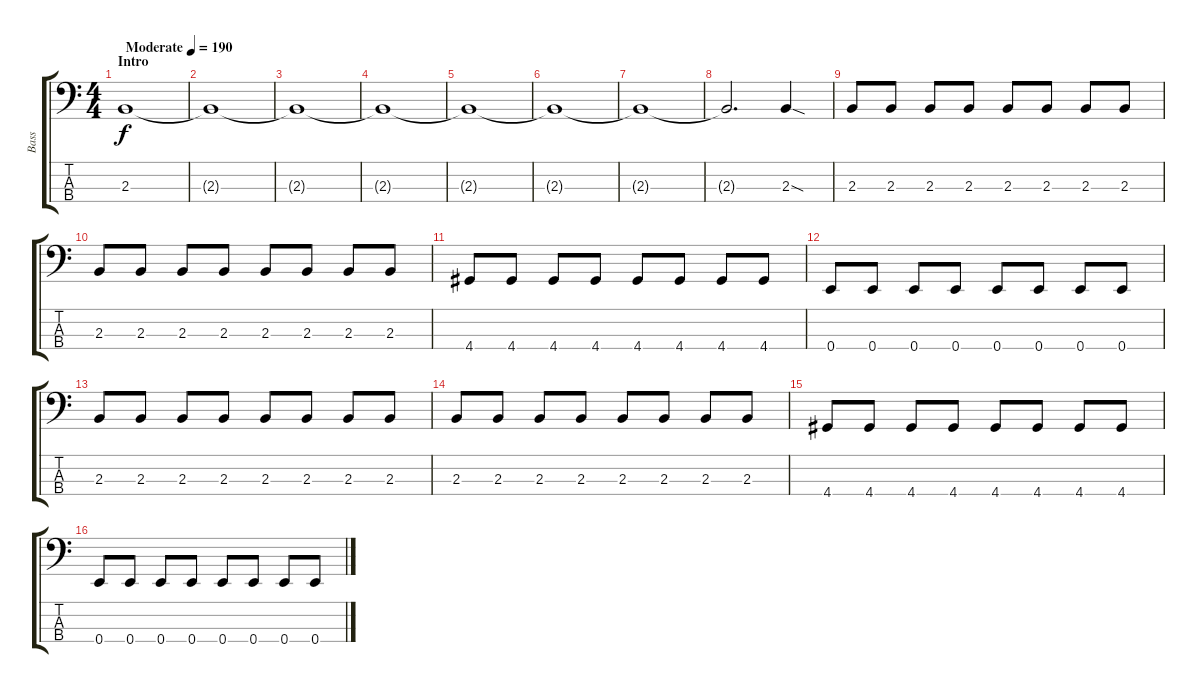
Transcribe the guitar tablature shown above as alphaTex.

\track ("Bass" "Bass") {instrument electricbassfinger}
\staff {score tabs}
\tuning (G2 D2 A1 E1) {hide}
\ts (4 4)
\section ("" "Intro")
\tempo (190 "Moderate")
\clef f4
\ks c
2.3.1{dy f instrument electricbassfinger} |
2.3{t}.1 |
2.3{t}.1 |
2.3{t}.1 |
2.3{t}.1{volume 12} |
2.3{t}.1 |
2.3{t}.1 |
2.3{t}.2{d} 2.3{sod}.4{volume 14} |
2.3.8 2.3.8 2.3.8 2.3.8 2.3.8 2.3.8 2.3.8 2.3.8 |
2.3.8 2.3.8 2.3.8 2.3.8 2.3.8 2.3.8 2.3.8 2.3.8 |
4.4.8 4.4.8 4.4.8 4.4.8 4.4.8 4.4.8 4.4.8 4.4.8 |
0.4.8 0.4.8 0.4.8 0.4.8 0.4.8 0.4.8 0.4.8 0.4.8 |
2.3.8 2.3.8 2.3.8 2.3.8 2.3.8 2.3.8 2.3.8 2.3.8 |
2.3.8 2.3.8 2.3.8 2.3.8 2.3.8 2.3.8 2.3.8 2.3.8 |
4.4.8 4.4.8 4.4.8 4.4.8 4.4.8 4.4.8 4.4.8 4.4.8 |
0.4.8 0.4.8 0.4.8 0.4.8 0.4.8 0.4.8 0.4.8 0.4.8
